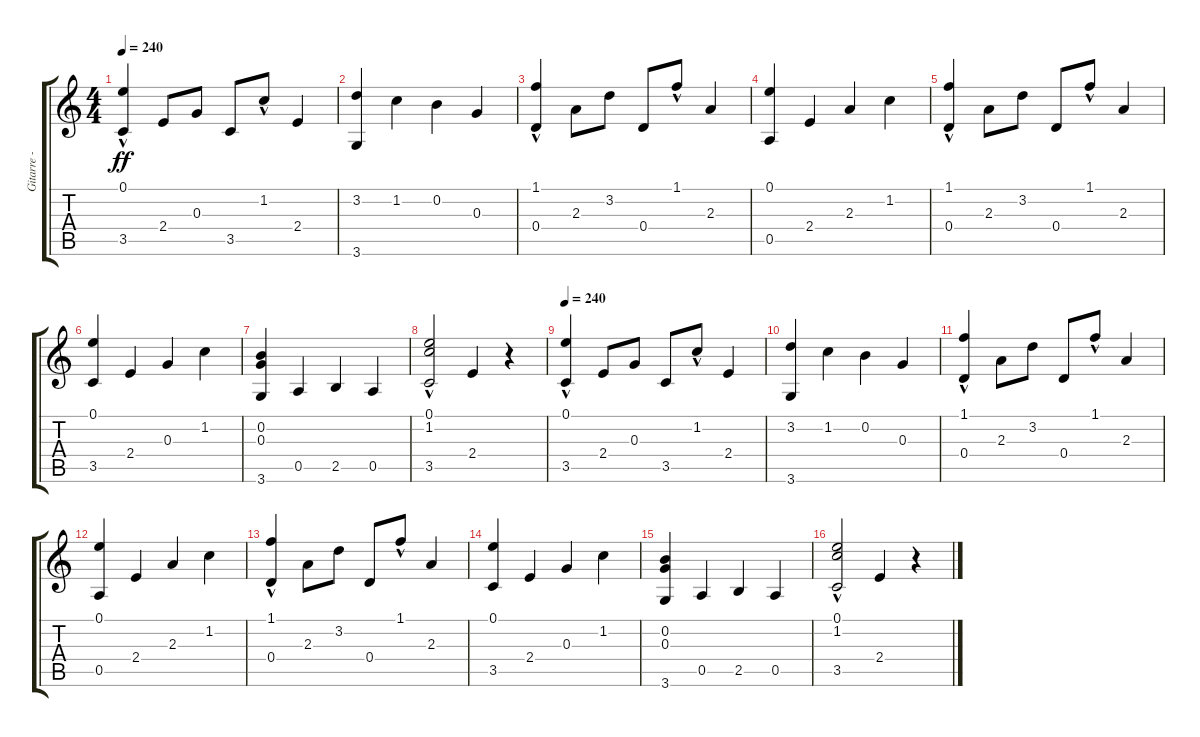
\track ("Gitarre - Martin Duckstein" "Gitarre - ") {instrument acousticguitarnylon}
\staff {score tabs}
\tuning (E4 B3 G3 D3 A2 E2) {hide}
\ts (4 4)
\tempo 240
\clef g2
\ks c
(0.1{hac} 3.5).4{dy ff instrument acousticguitarnylon} 2.4.8 0.3.8 3.5.8 1.2{hac}.8 2.4.4 |
(3.2 3.6).4 1.2.4 0.2.4 0.3.4 |
(1.1{hac} 0.4).4 2.3.8 3.2.8 0.4.8 1.1{hac}.8 2.3.4 |
(0.1 0.5).4 2.4.4 2.3.4 1.2.4 |
(1.1{hac} 0.4).4 2.3.8 3.2.8 0.4.8 1.1{hac}.8 2.3.4 |
(0.1 3.5).4 2.4.4 0.3.4 1.2.4 |
(0.2 0.3 3.6).4 0.5.4 2.5.4 0.5.4 |
(0.1 1.2 3.5{hac}).2 2.4.4 r.4 |
\tempo 240
(0.1{hac} 3.5).4 2.4.8 0.3.8 3.5.8 1.2{hac}.8 2.4.4 |
(3.2 3.6).4 1.2.4 0.2.4 0.3.4 |
(1.1{hac} 0.4).4 2.3.8 3.2.8 0.4.8 1.1{hac}.8 2.3.4 |
(0.1 0.5).4 2.4.4 2.3.4 1.2.4 |
(1.1{hac} 0.4).4 2.3.8 3.2.8 0.4.8 1.1{hac}.8 2.3.4 |
(0.1 3.5).4 2.4.4 0.3.4 1.2.4 |
(0.2 0.3 3.6).4 0.5.4 2.5.4 0.5.4 |
(0.1 1.2 3.5{hac}).2 2.4.4 r.4
